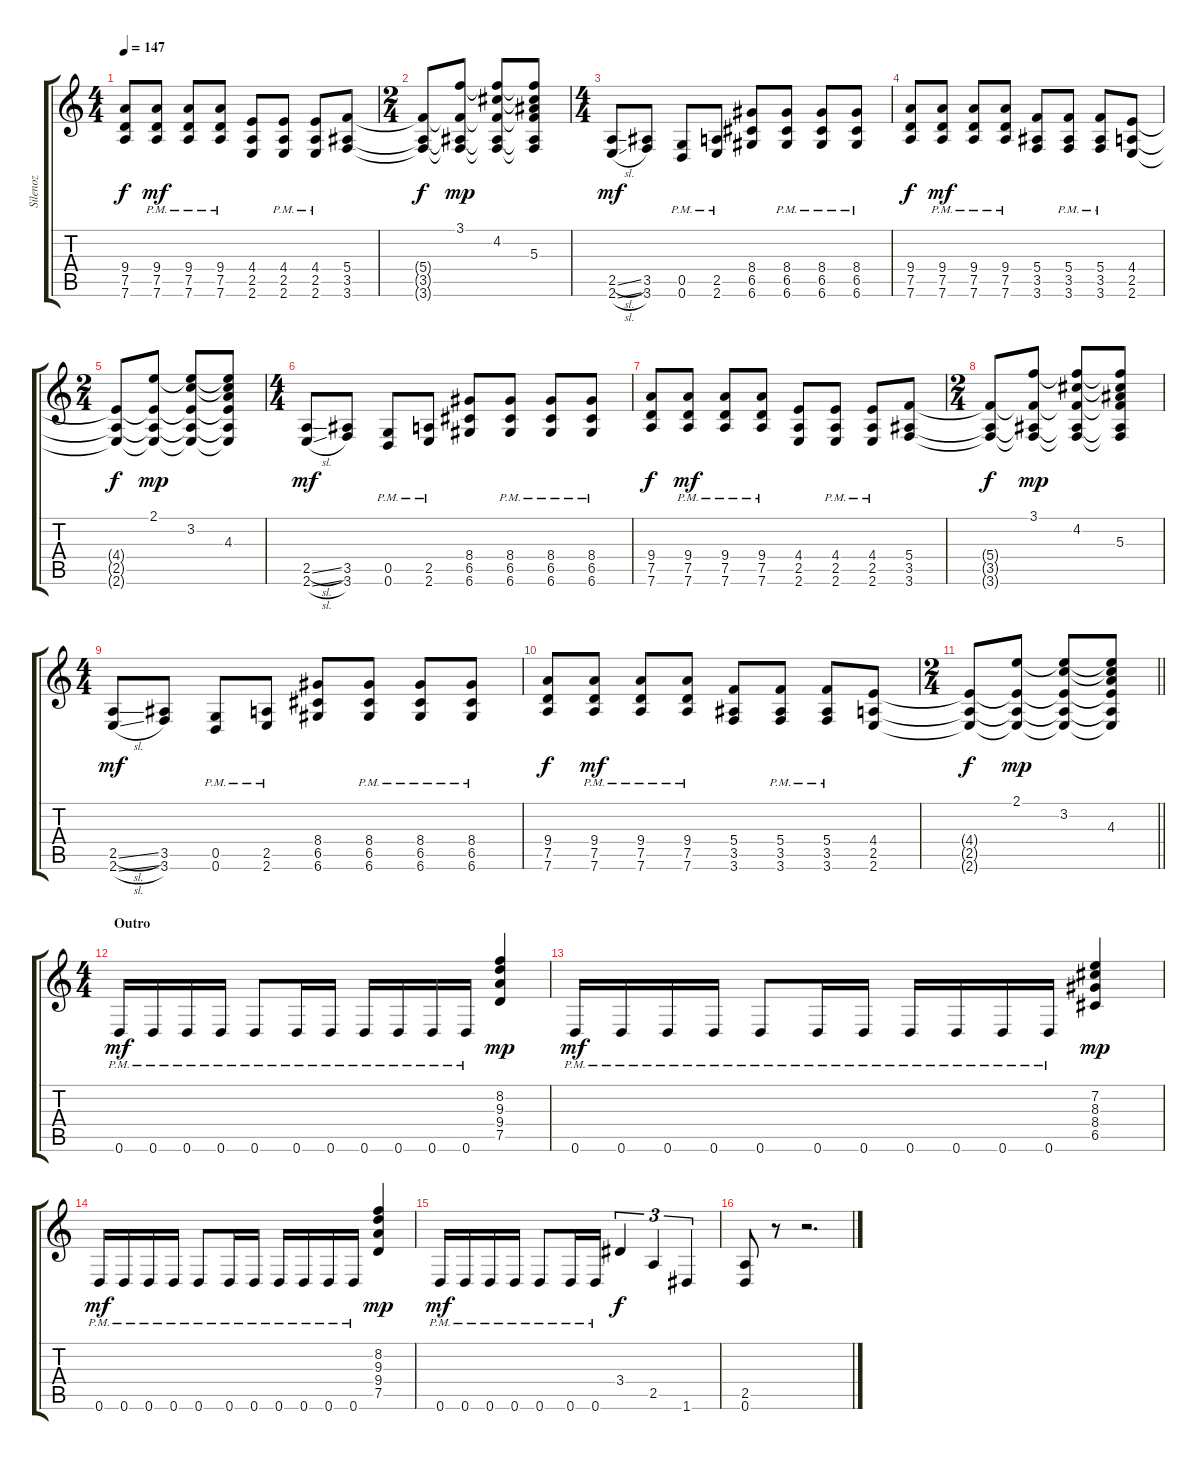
\track ("Silenoz" "Silenoz") {instrument distortionguitar}
\staff {score tabs}
\tuning (D4 A3 F3 C3 G2 D2) {hide}
\ts (4 4)
\tempo 147
\clef g2
\ks c
(9.4 7.5 7.6).8{dy f} (9.4{pm} 7.5{pm} 7.6{pm}).8{dy mf} (9.4{pm} 7.5{pm} 7.6{pm}).8 (9.4{pm} 7.5{pm} 7.6{pm}).8 (4.4 2.5 2.6).8 (4.4{pm} 2.5{pm} 2.6{pm}).8 (4.4{pm} 2.5{pm} 2.6{pm}).8 (5.4 3.5 3.6).8 |
\ts (2 4)
(5.4{t} 3.5{t} 3.6{t}).8{dy f} (3.1 5.4{t} 3.5{t} 3.6{t}).8{dy mp} (3.1{t} 4.2 5.4{t} 3.5{t} 3.6{t}).8 (3.1{t} 4.2{t} 5.3 5.4{t} 3.5{t} 3.6{t}).8 |
\ts (4 4)
(2.5{sl} 2.6{sl}).8{dy mf} (3.5 3.6).8 (0.5{pm} 0.6{pm}).8 (2.5{pm} 2.6{pm}).8 (8.4 6.5 6.6).8 (8.4{pm} 6.5{pm} 6.6{pm}).8 (8.4{pm} 6.5{pm} 6.6{pm}).8 (8.4{pm} 6.5{pm} 6.6{pm}).8 |
(9.4 7.5 7.6).8{dy f} (9.4{pm} 7.5{pm} 7.6{pm}).8{dy mf} (9.4{pm} 7.5{pm} 7.6{pm}).8 (9.4{pm} 7.5{pm} 7.6{pm}).8 (5.4 3.5 3.6).8 (5.4{pm} 3.5{pm} 3.6{pm}).8 (5.4{pm} 3.5{pm} 3.6{pm}).8 (4.4 2.5 2.6).8 |
\ts (2 4)
(4.4{t} 2.5{t} 2.6{t}).8{dy f} (2.1 4.4{t} 2.5{t} 2.6{t}).8{dy mp} (2.1{t} 3.2 4.4{t} 2.5{t} 2.6{t}).8 (2.1{t} 3.2{t} 4.3 4.4{t} 2.5{t} 2.6{t}).8 |
\ts (4 4)
(2.5{sl} 2.6{sl}).8{dy mf} (3.5 3.6).8 (0.5{pm} 0.6{pm}).8 (2.5{pm} 2.6{pm}).8 (8.4 6.5 6.6).8 (8.4{pm} 6.5{pm} 6.6{pm}).8 (8.4{pm} 6.5{pm} 6.6{pm}).8 (8.4{pm} 6.5{pm} 6.6{pm}).8 |
(9.4 7.5 7.6).8{dy f} (9.4{pm} 7.5{pm} 7.6{pm}).8{dy mf} (9.4{pm} 7.5{pm} 7.6{pm}).8 (9.4{pm} 7.5{pm} 7.6{pm}).8 (4.4 2.5 2.6).8 (4.4{pm} 2.5{pm} 2.6{pm}).8 (4.4{pm} 2.5{pm} 2.6{pm}).8 (5.4 3.5 3.6).8 |
\ts (2 4)
(5.4{t} 3.5{t} 3.6{t}).8{dy f} (3.1 5.4{t} 3.5{t} 3.6{t}).8{dy mp} (3.1{t} 4.2 5.4{t} 3.5{t} 3.6{t}).8 (3.1{t} 4.2{t} 5.3 5.4{t} 3.5{t} 3.6{t}).8 |
\ts (4 4)
(2.5{sl} 2.6{sl}).8{dy mf} (3.5 3.6).8 (0.5{pm} 0.6{pm}).8 (2.5{pm} 2.6{pm}).8 (8.4 6.5 6.6).8 (8.4{pm} 6.5{pm} 6.6{pm}).8 (8.4{pm} 6.5{pm} 6.6{pm}).8 (8.4{pm} 6.5{pm} 6.6{pm}).8 |
(9.4 7.5 7.6).8{dy f} (9.4{pm} 7.5{pm} 7.6{pm}).8{dy mf} (9.4{pm} 7.5{pm} 7.6{pm}).8 (9.4{pm} 7.5{pm} 7.6{pm}).8 (5.4 3.5 3.6).8 (5.4{pm} 3.5{pm} 3.6{pm}).8 (5.4{pm} 3.5{pm} 3.6{pm}).8 (4.4 2.5 2.6).8 |
\ts (2 4)
\barLineRight lightlight
(4.4{t} 2.5{t} 2.6{t}).8{dy f} (2.1 4.4{t} 2.5{t} 2.6{t}).8{dy mp} (2.1{t} 3.2 4.4{t} 2.5{t} 2.6{t}).8 (2.1{t} 3.2{t} 4.3 4.4{t} 2.5{t} 2.6{t}).8 |
\ts (4 4)
\section ("" "Outro")
0.6{pm}.16{dy mf} 0.6{pm}.16 0.6{pm}.16 0.6{pm}.16 0.6{pm}.8 0.6{pm}.16 0.6{pm}.16 0.6{pm}.16 0.6{pm}.16 0.6{pm}.16 0.6{pm}.16 (8.2 9.3 9.4 7.5).4{dy mp} |
0.6{pm}.16{dy mf} 0.6{pm}.16 0.6{pm}.16 0.6{pm}.16 0.6{pm}.8 0.6{pm}.16 0.6{pm}.16 0.6{pm}.16 0.6{pm}.16 0.6{pm}.16 0.6{pm}.16 (7.2 8.3 8.4 6.5).4{dy mp} |
0.6{pm}.16{dy mf} 0.6{pm}.16 0.6{pm}.16 0.6{pm}.16 0.6{pm}.8 0.6{pm}.16 0.6{pm}.16 0.6{pm}.16 0.6{pm}.16 0.6{pm}.16 0.6{pm}.16 (8.2 9.3 9.4 7.5).4{dy mp} |
0.6{pm}.16{dy mf} 0.6{pm}.16 0.6{pm}.16 0.6{pm}.16 0.6{pm}.8 0.6{pm}.16 0.6{pm}.16 3.4.4{tu (3 2) dy f} 2.5.4{tu (3 2)} 1.6.4{tu (3 2)} |
(2.5 0.6).8 r.8 r.2{d}
